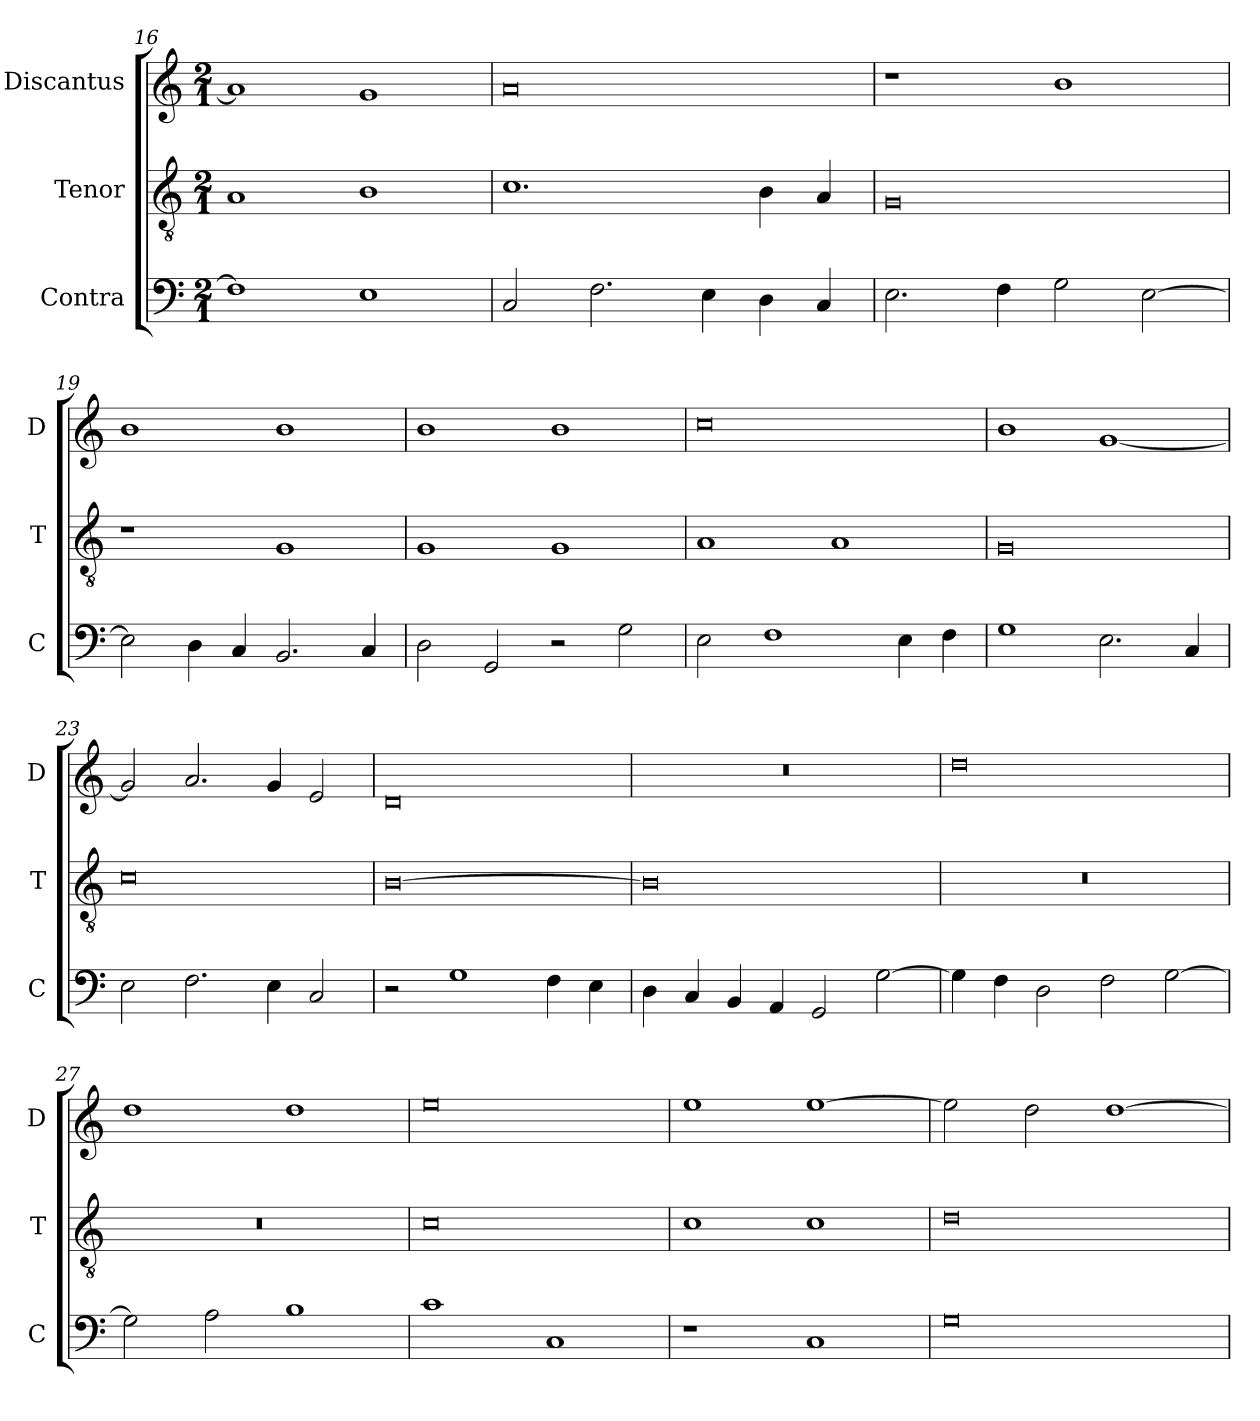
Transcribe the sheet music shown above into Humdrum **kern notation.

**kern	**kern	**kern
*part3	*part2	*part1
*staff3	*staff2	*staff1
*I"Contra	*I"Tenor	*I"Discantus
*I'C	*I'T	*I'D
*clefF4	*clefGv2	*clefG2
*k[]	*k[]	*k[]
*M2/1	*M2/1	*M2/1
=16	=16	=16
1F]	1A	1a]
1E	1B	1g
=17	=17	=17
2C/	1.c	0a
2.F\	.	.
4E\	.	.
4D\	4B\	.
4C/	4A/	.
=18	=18	=18
2.E\	0G	1r
4F\	.	.
2G\	.	1b
[2E\	.	.
=19	=19	=19
2E\]	1r	1b
4D\	.	.
4C/	.	.
2.BB/	1G	1b
4C/	.	.
=20	=20	=20
2D\	1G	1b
2GG/	.	.
2r	1G	1b
2G\	.	.
=21	=21	=21
2E\	1A	0cc
1F	.	.
.	1A	.
4E\	.	.
4F\	.	.
=22	=22	=22
1G	0G	1b
2.E\	.	[1g
4C/	.	.
=23	=23	=23
2E\	0c	2g/]
2.F\	.	2.a/
4E\	.	4g/
2C/	.	2e/
=24	=24	=24
2r	[0B	0d
1G	.	.
4F\	.	.
4E\	.	.
=25	=25	=25
4D\	0B]	0r
4C/	.	.
4BB/	.	.
4AA/	.	.
2GG/	.	.
[2G\	.	.
=26	=26	=26
4G\]	0r	0dd
4F\	.	.
2D\	.	.
2F\	.	.
[2G\	.	.
=27	=27	=27
2G\]	0r	1dd
2A\	.	.
1B	.	1dd
=28	=28	=28
1c	0c	0ee
1C	.	.
=29	=29	=29
1r	1c	1ee
1C	1c	[1ee
=30	=30	=30
0G	0d	2ee\]
.	.	2dd\
.	.	[1dd
=	=	=
*-	*-	*-
